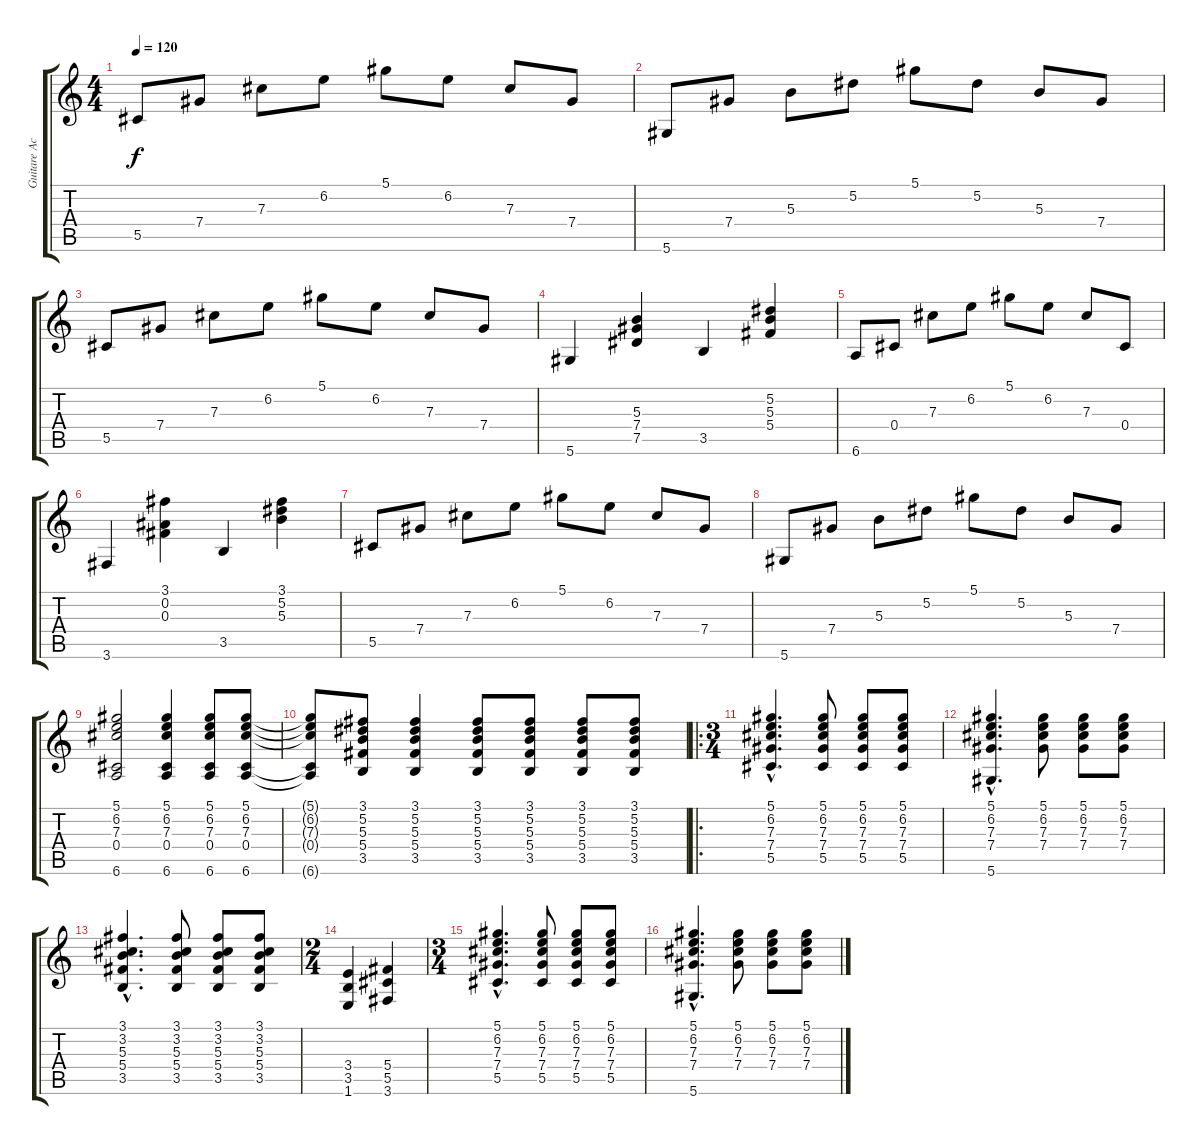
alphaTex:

\track ("Guitare Acoustique 1" "Guitare Ac") {instrument acousticguitarsteel}
\staff {score tabs}
\tuning (Eb4 Bb3 Gb3 Db3 Ab2 Eb2) {hide}
\ts (4 4)
\tempo 120
\clef g2
\ks c
5.5.8{dy f} 7.4.8 7.3.8 6.2.8 5.1.8 6.2.8 7.3.8 7.4.8 |
5.6.8 7.4.8 5.3.8 5.2.8 5.1.8 5.2.8 5.3.8 7.4.8 |
5.5.8 7.4.8 7.3.8 6.2.8 5.1.8 6.2.8 7.3.8 7.4.8 |
5.6.4 (5.3 7.4 7.5).4 3.5.4 (5.2 5.3 5.4).4 |
6.6.8 0.4.8 7.3.8 6.2.8 5.1.8 6.2.8 7.3.8 0.4.8 |
3.6.4 (3.1 0.2 0.3).4 3.5.4 (3.1 5.2 5.3).4 |
5.5.8 7.4.8 7.3.8 6.2.8 5.1.8 6.2.8 7.3.8 7.4.8 |
5.6.8 7.4.8 5.3.8 5.2.8 5.1.8 5.2.8 5.3.8 7.4.8 |
(5.1 6.2 7.3 0.4 6.6).2 (5.1 6.2 7.3 0.4 6.6).4 (5.1 6.2 7.3 0.4 6.6).8 (5.1 6.2 7.3 0.4 6.6).8 |
(5.1{t} 6.2{t} 7.3{t} 0.4{t} 6.6{t}).8 (3.1 5.2 5.3 5.4 3.5).8 (3.1 5.2 5.3 5.4 3.5).4 (3.1 5.2 5.3 5.4 3.5).8 (3.1 5.2 5.3 5.4 3.5).8 (3.1 5.2 5.3 5.4 3.5).8 (3.1 5.2 5.3 5.4 3.5).8 |
\ro
\ts (3 4)
(5.1{hac} 6.2{hac} 7.3{hac} 7.4{hac} 5.5{hac}).4{d} (5.1 6.2 7.3 7.4 5.5).8 (5.1 6.2 7.3 7.4 5.5).8 (5.1 6.2 7.3 7.4 5.5).8 |
(5.1{hac} 6.2{hac} 7.3{hac} 7.4{hac} 5.6{hac}).4{d} (5.1 6.2 7.3 7.4).8 (5.1 6.2 7.3 7.4).8 (5.1 6.2 7.3 7.4).8 |
(3.1{hac} 3.2{hac} 5.3{hac} 5.4{hac} 3.5{hac}).4{d} (3.1 3.2 5.3 5.4 3.5).8 (3.1 3.2 5.3 5.4 3.5).8 (3.1 3.2 5.3 5.4 3.5).8 |
\ts (2 4)
(3.4 3.5 1.6).4 (5.4 5.5 3.6).4 |
\ts (3 4)
(5.1{hac} 6.2{hac} 7.3{hac} 7.4{hac} 5.5{hac}).4{d} (5.1 6.2 7.3 7.4 5.5).8 (5.1 6.2 7.3 7.4 5.5).8 (5.1 6.2 7.3 7.4 5.5).8 |
(5.1{hac} 6.2{hac} 7.3{hac} 7.4{hac} 5.6{hac}).4{d} (5.1 6.2 7.3 7.4).8 (5.1 6.2 7.3 7.4).8 (5.1 6.2 7.3 7.4).8
